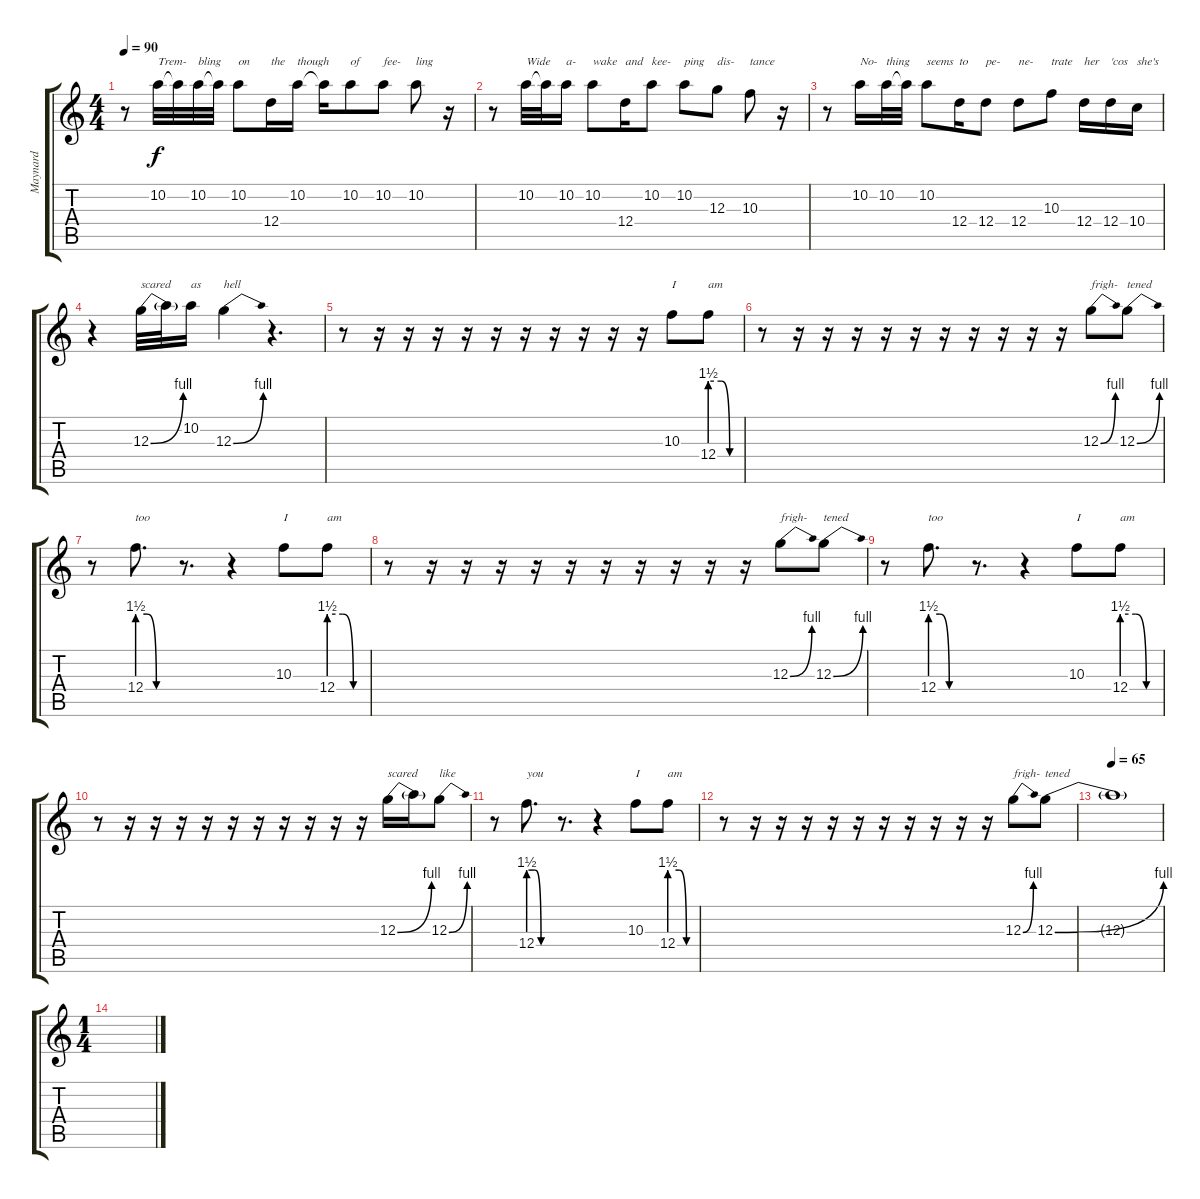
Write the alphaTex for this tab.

\track ("Maynard" "Maynard") {instrument electricguitarjazz}
\staff {score tabs}
\tuning (E4 B3 G3 D3 A2 E2) {hide}
\ts (4 4)
\tempo 90
\clef g2
\ks c
r.8{dy f} 10.2.32{txt "Trem-"} 10.2{t}.32 10.2.32{txt "bling"} 10.2{t}.32 10.2.8{txt "on"} 12.4.16{txt "the"} 10.2.16{txt "though"} 10.2{t}.16 10.2.8{txt "of"} 10.2.8{txt "fee-"} 10.2.8{txt "ling"} r.16 |
r.8 10.2.32{txt "Wide"} 10.2{t}.32 10.2.16{txt "a-"} 10.2.8{txt "wake"} 12.4.16{txt "and"} 10.2.8{txt "kee-"} 10.2.8{txt "ping"} 12.3.8{txt "dis-"} 10.3.8{txt "tance"} r.16 |
r.8 10.2.16{txt "No-"} 10.2.32{txt "thing"} 10.2{t}.32 10.2.8{txt "seems"} 12.4.16{txt "to"} 12.4.8{txt "pe-"} 12.4.8{txt "ne-"} 10.3.8{txt "trate"} 12.4.16{txt "her"} 12.4.16{txt "'cos"} 10.4.16{txt "she's"} |
r.4 12.3{be (bend 0 0 60 4)}.32{txt "scared"} 12.3{t}.32 10.2.16{txt "as"} 12.3{be (bend 0 0 60 4)}.4{txt "hell"} r.4{d} |
r.8 r.16 r.16 r.16 r.16 r.16 r.16 r.16 r.16 r.16 r.16 10.3.8{txt "I"} 12.4{be (custom 0 6 22 6 39 0 60 0)}.8{txt "am"} |
r.8 r.16 r.16 r.16 r.16 r.16 r.16 r.16 r.16 r.16 r.16 12.3{be (bend 0 0 60 4)}.8{txt "frigh-"} 12.3{be (bend 0 0 60 4)}.8{txt "tened"} |
r.8 12.4{be (custom 0 6 15 6 30 0 60 0)}.8{d txt "too"} r.8{d} r.4 10.3.8{txt "I"} 12.4{be (custom 0 6 22 6 39 0 60 0)}.8{txt "am"} |
r.8 r.16 r.16 r.16 r.16 r.16 r.16 r.16 r.16 r.16 r.16 12.3{be (bend 0 0 60 4)}.8{txt "frigh-"} 12.3{be (bend 0 0 60 4)}.8{txt "tened"} |
r.8 12.4{be (custom 0 6 15 6 30 0 60 0)}.8{d txt "too"} r.8{d} r.4 10.3.8{txt "I"} 12.4{be (custom 0 6 22 6 39 0 60 0)}.8{txt "am"} |
r.8 r.16 r.16 r.16 r.16 r.16 r.16 r.16 r.16 r.16 r.16 12.3{be (bend 0 0 60 4)}.16{txt "scared"} 12.3{t}.16 12.3{be (bend 0 0 60 4)}.8{txt "like"} |
r.8 12.4{be (custom 0 6 15 6 30 0 60 0)}.8{d txt "you"} r.8{d} r.4 10.3.8{txt "I"} 12.4{be (custom 0 6 22 6 39 0 60 0)}.8{txt "am"} |
r.8 r.16 r.16 r.16 r.16 r.16 r.16 r.16 r.16 r.16 r.16 12.3{be (bend 0 0 60 4)}.8{txt "frigh-"} 12.3{be (bend 0 0 60 4)}.8{txt "tened"} |
\tempo 65
12.3{t}.1 |
\ts (1 4)
